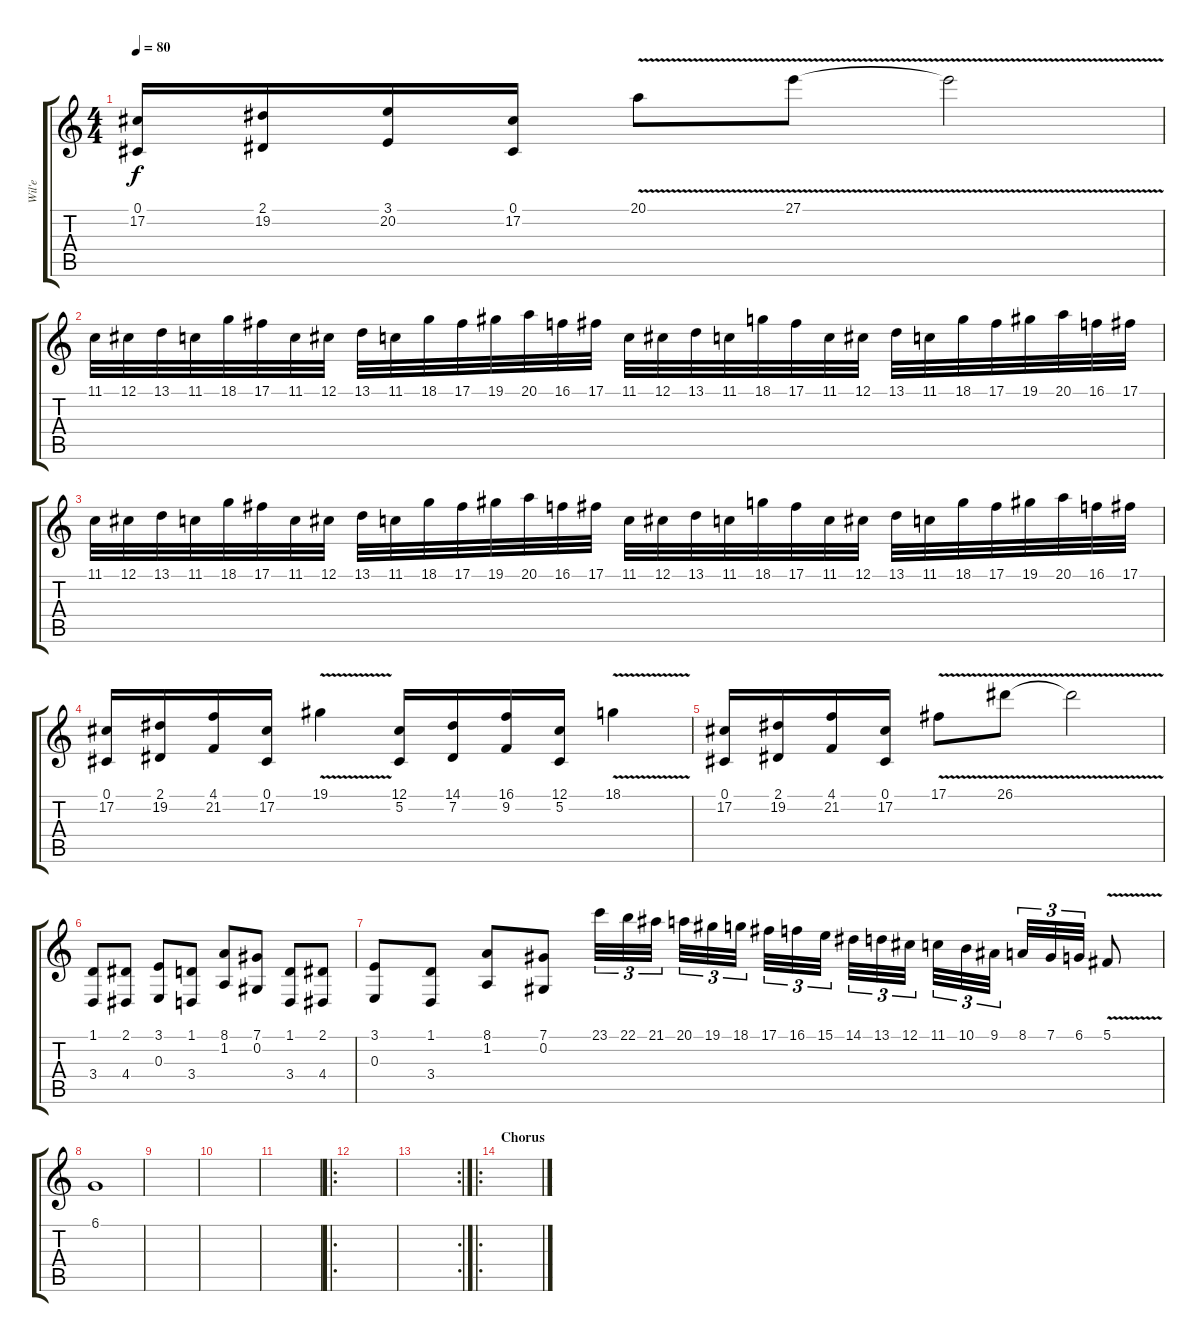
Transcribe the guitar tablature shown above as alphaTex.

\track ("Wil'e" "Wil'e") {instrument stringensemble1}
\staff {score tabs}
\tuning (Db4 Ab3 E3 B2 Gb2 Db2) {hide}
\ts (4 4)
\tempo 80
\clef g2
\ks c
(0.1 17.2).16{dy f volume 13} (2.1 19.2).16 (3.1 20.2).16 (0.1 17.2).16 20.1{v}.8 27.1{v}.8 27.1{t}.2 |
11.1.32 12.1.32 13.1.32 11.1.32 18.1.32 17.1.32 11.1.32 12.1.32 13.1.32 11.1.32 18.1.32 17.1.32 19.1.32 20.1.32 16.1.32 17.1.32 11.1.32 12.1.32 13.1.32 11.1.32 18.1.32 17.1.32 11.1.32 12.1.32 13.1.32 11.1.32 18.1.32 17.1.32 19.1.32 20.1.32 16.1.32 17.1.32 |
11.1.32 12.1.32 13.1.32 11.1.32 18.1.32 17.1.32 11.1.32 12.1.32 13.1.32 11.1.32 18.1.32 17.1.32 19.1.32 20.1.32 16.1.32 17.1.32 11.1.32 12.1.32 13.1.32 11.1.32 18.1.32 17.1.32 11.1.32 12.1.32 13.1.32 11.1.32 18.1.32 17.1.32 19.1.32 20.1.32 16.1.32 17.1.32 |
(0.1 17.2).16{volume 13} (2.1 19.2).16 (4.1 21.2).16 (0.1 17.2).16 19.1{v}.4 (12.1 5.2).16 (14.1 7.2).16 (16.1 9.2).16 (12.1 5.2).16 18.1{v}.4 |
(0.1 17.2).16{volume 13} (2.1 19.2).16 (4.1 21.2).16 (0.1 17.2).16 17.1{v}.8 26.1{v}.8 26.1{t}.2 |
(1.1 3.4).8 (2.1 4.4).8 (3.1 0.3).8 (1.1 3.4).8 (8.1 1.2).8 (7.1 0.2).8 (1.1 3.4).8 (2.1 4.4).8 |
(3.1 0.3).8 (1.1 3.4).8 (8.1 1.2).8 (7.1 0.2).8 23.1.32{tu (3 2)} 22.1.32{tu (3 2)} 21.1.32{tu (3 2)} 20.1.32{tu (3 2)} 19.1.32{tu (3 2)} 18.1.32{tu (3 2)} 17.1.32{tu (3 2)} 16.1.32{tu (3 2)} 15.1.32{tu (3 2)} 14.1.32{tu (3 2)} 13.1.32{tu (3 2)} 12.1.32{tu (3 2)} 11.1.32{tu (3 2)} 10.1.32{tu (3 2)} 9.1.32{tu (3 2)} 8.1.32{tu (3 2)} 7.1.32{tu (3 2)} 6.1.32{tu (3 2)} 5.1{v}.8 |
6.1.1 |
|
|
|
\ro
|
\rc 2
|
\ro
\section ("" "Chorus")
